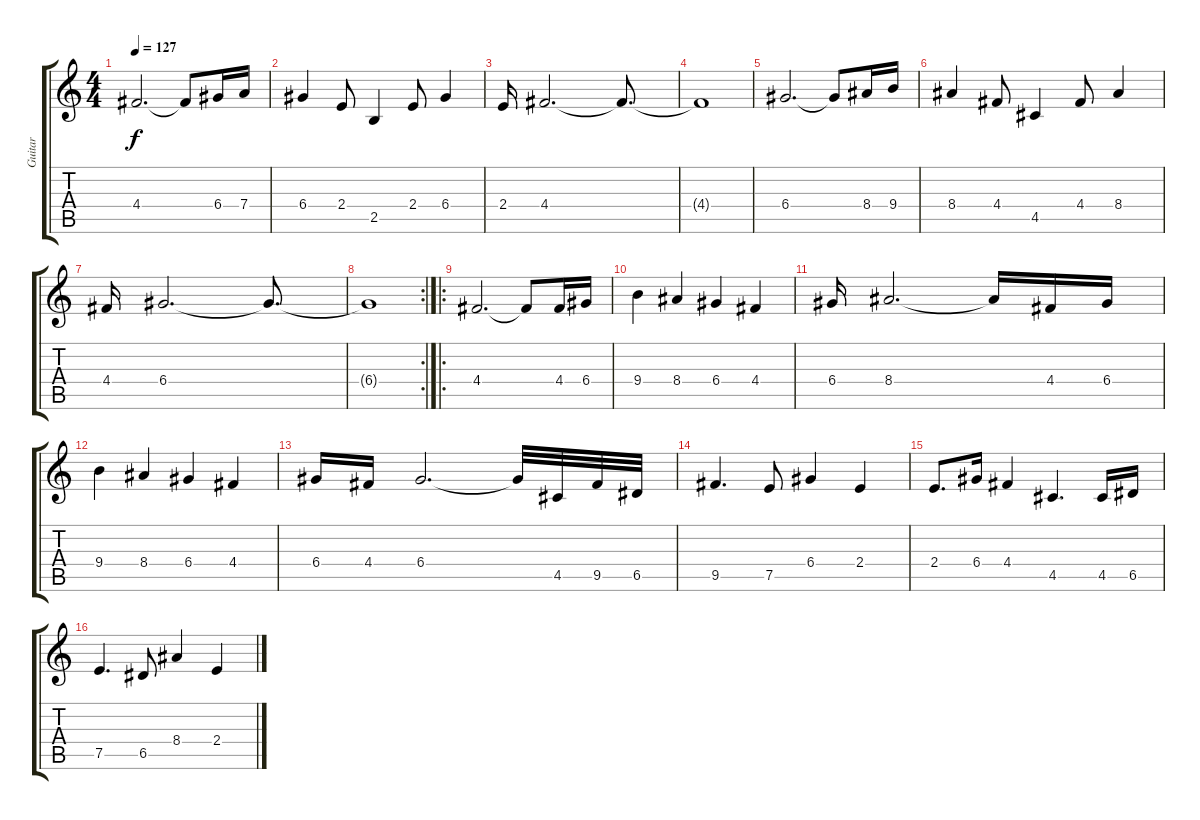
\track ("Guitar" "Guitar") {instrument distortionguitar}
\staff {score tabs}
\tuning (E4 B3 G3 D3 A2 E2) {hide}
\ts (4 4)
\tempo 127
\clef g2
\ks c
4.4.2{d dy f} 4.4{t}.8 6.4.16 7.4.16 |
6.4.4 2.4.8 2.5.4 2.4.8 6.4.4 |
2.4.16 4.4.2{d} 4.4{t}.8{d} |
4.4{t}.1 |
6.4.2{d} 6.4{t}.8 8.4.16 9.4.16 |
8.4.4 4.4.8 4.5.4 4.4.8 8.4.4 |
4.4.16 6.4.2{d} 6.4{t}.8{d} |
\rc 2
6.4{t}.1 |
\ro
4.4.2{d} 4.4{t}.8 4.4.16 6.4.16 |
9.4.4 8.4.4 6.4.4 4.4.4 |
6.4.16 8.4.2{d} 8.4{t}.16 4.4.16 6.4.16 |
9.4.4 8.4.4 6.4.4 4.4.4 |
6.4.16 4.4.16 6.4.2{d} 6.4{t}.32 4.5.32 9.5.32 6.5.32 |
9.5.4{d} 7.5.8 6.4.4 2.4.4 |
2.4.8{d} 6.4.16 4.4.4 4.5.4{d} 4.5.16 6.5.16 |
7.5.4{d} 6.5.8 8.4.4 2.4.4
